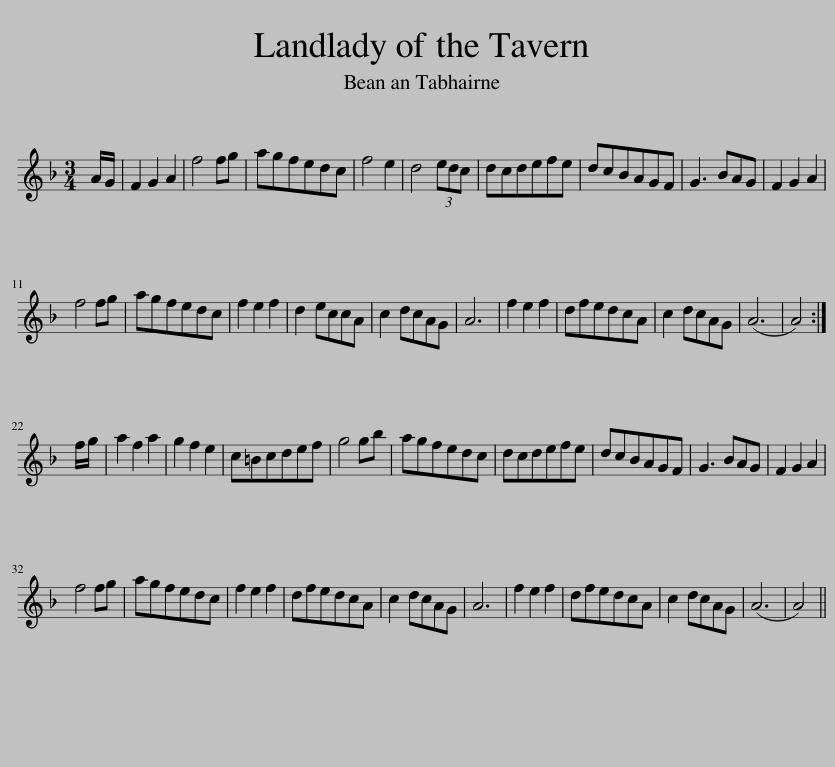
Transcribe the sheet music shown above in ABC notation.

X:1
L:1/8
M:3/4
I:linebreak $
K:F
V:1 treble
V:1
 A/G/ | F2 G2 A2 | f4 fg | agfedc | f4 e2 | %5
 d4 (3edc | dcdefe | dcBAGF | G3 BAG | F2 G2 A2 |$ %10
 f4 fg | agfedc | f2 e2 f2 | d2 eccA | c2 dcAG | %15
 A6 | f2 e2 f2 | dfedcA | c2 dcAG | (A6 | %20
 A4) :|$ f/g/ | a2 f2 a2 | g2 f2 e2 | c=Bcdef | %25
 g4 gb | agfedc | dcdefe | dcBAGF | G3 BAG | %30
 F2 G2 A2 |$ f4 fg | agfedc | f2 e2 f2 | dfedcA | %35
 c2 dcAG | A6 | f2 e2 f2 | dfedcA | c2 dcAG | %40
 (A6 | A4) || %42
